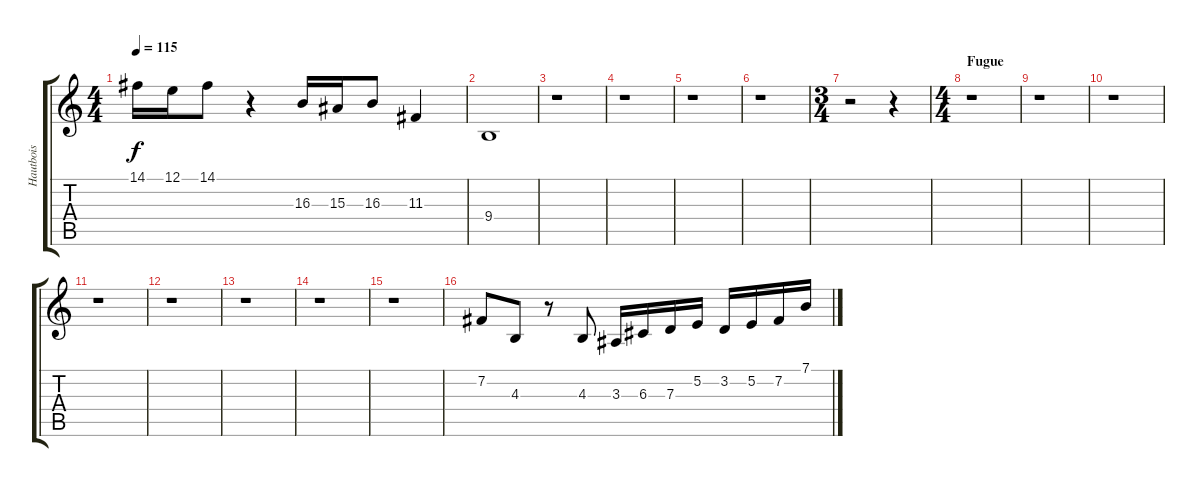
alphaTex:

\track ("Hautbois" "Hautbois") {instrument oboe}
\staff {score tabs}
\tuning (E4 B3 G3 D3 A2 E2) {hide}
\ts (4 4)
\tempo 115
\clef g2
\ks c
14.1.16{dy f} 12.1.16 14.1.8 r.4 16.3.16 15.3.16 16.3.8 11.3.4 |
9.4.1 |
r.1 |
r.1 |
r.1 |
r.1 |
\ts (3 4)
r.2 r.4 |
\ts (4 4)
\section ("" "Fugue")
r.1 |
r.1 |
r.1 |
r.1 |
r.1 |
r.1 |
r.1 |
r.1 |
7.2.8 4.3.8 r.8 4.3.8 3.3.16 6.3.16 7.3.16 5.2.16 3.2.16 5.2.16 7.2.16 7.1.16
